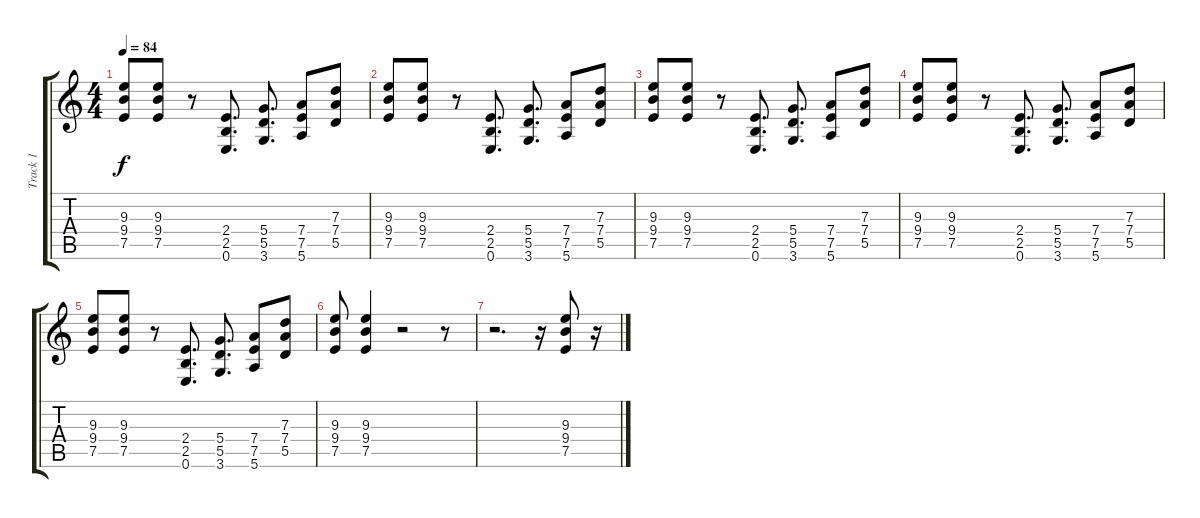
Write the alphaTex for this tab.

\track ("Track 1" "Track 1") {instrument distortionguitar}
\staff {score tabs}
\tuning (E4 B3 G3 D3 A2 E2) {hide}
\ts (4 4)
\tempo 84
\clef g2
\ks c
(9.3 9.4 7.5).8{dy f} (9.3 9.4 7.5).8 r.8 (2.4 2.5 0.6).8{d} (5.4 5.5 3.6).8{d} (7.4 7.5 5.6).8 (7.3 7.4 5.5).8 |
(9.3 9.4 7.5).8 (9.3 9.4 7.5).8 r.8 (2.4 2.5 0.6).8{d} (5.4 5.5 3.6).8{d} (7.4 7.5 5.6).8 (7.3 7.4 5.5).8 |
(9.3 9.4 7.5).8 (9.3 9.4 7.5).8 r.8 (2.4 2.5 0.6).8{d} (5.4 5.5 3.6).8{d} (7.4 7.5 5.6).8 (7.3 7.4 5.5).8 |
(9.3 9.4 7.5).8 (9.3 9.4 7.5).8 r.8 (2.4 2.5 0.6).8{d} (5.4 5.5 3.6).8{d} (7.4 7.5 5.6).8 (7.3 7.4 5.5).8 |
(9.3 9.4 7.5).8 (9.3 9.4 7.5).8 r.8 (2.4 2.5 0.6).8{d} (5.4 5.5 3.6).8{d} (7.4 7.5 5.6).8 (7.3 7.4 5.5).8 |
(9.3 9.4 7.5).8 (9.3 9.4 7.5).4 r.2 r.8 |
r.2{d} r.16 (9.3 9.4 7.5).8 r.16
